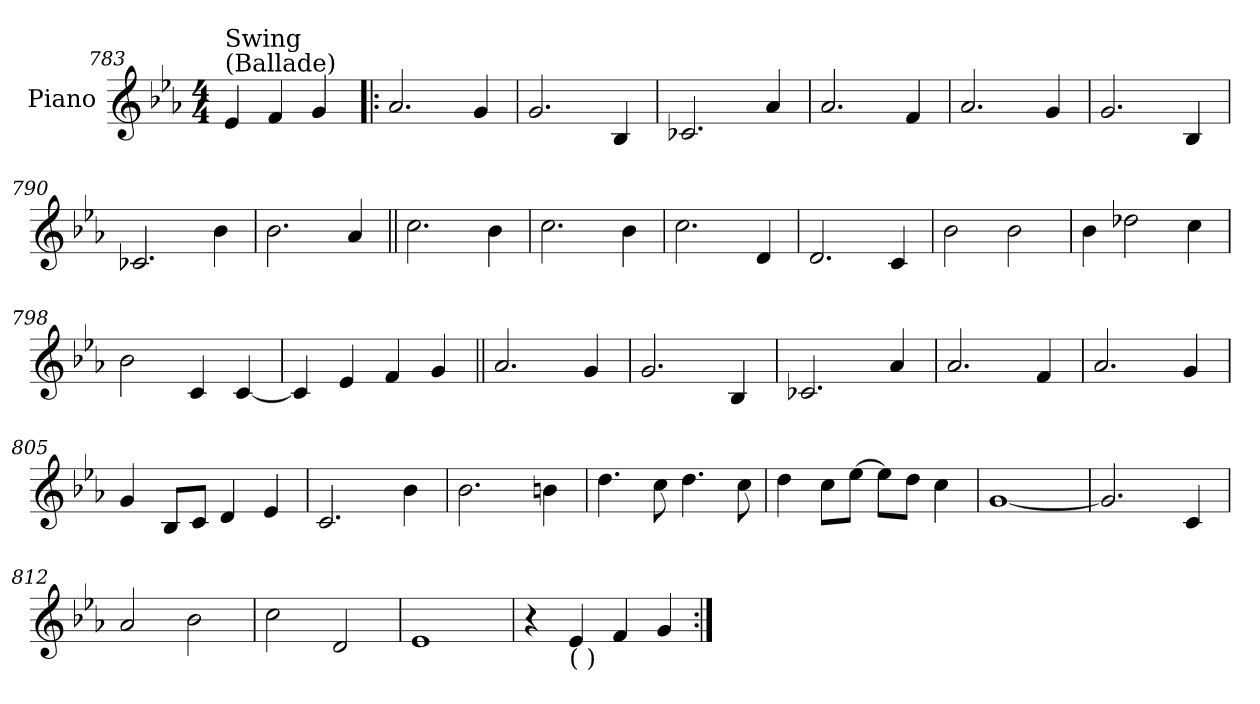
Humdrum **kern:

**kern
*part1
*staff1
*I"Piano
*I'Pno.
!!LO:PB:g=z
*clefG2
*k[b-e-a-]
*M4/4
=783
!LO:TX:a:t=(Ballade)
!LO:TX:t=Swing
4e-/
4f/
4g/
=784!|:
2.a-/
4g/
=785
2.g/
4B-/
=786
2.c-X/
4a-/
=787
2.a-/
4f/
!!LO:LB:g=z
=788
2.a-/
4g/
=789
2.g/
4B-/
=790
2.c-X/
4b-\
=791
2.b-\
4a-/
!!LO:LB:g=z
=792||
2.cc\
4b-\
=793
2.cc\
4b-\
=794
2.cc\
4d/
=795
2.d/
4c/
!!LO:LB:g=z
=796
2b-\
2b-\
=797
4b-\
2dd-X\
4cc\
=798
2b-\
4c/
[4c/
=799
4c/]
4e-/
4f/
4g/
!!LO:LB:g=z
=800||
2.a-/
4g/
=801
2.g/
4B-/
=802
2.c-X/
4a-/
=803
2.a-/
4f/
!!LO:LB:g=z
=804
2.a-/
4g/
=805
4g/
8B-/L
8c/J
4d/
4e-/
=806
2.c/
4b-\
=807
2.b-\
4bn\
!!LO:LB:g=z
=808
4.dd\
8cc\
4.dd\
8cc\
=809
4dd\
8cc\L
[8ee-\J
8ee-\L]
8dd\J
4cc\
=810
[1g
=811
2.g/]
4c/
!!LO:LB:g=z
=812
2a-/
2b-\
=813
2cc\
2d/
=814
1e-
=815
4r
!LO:TX:b:t=(              )
4e-/
4f/
4g/
=:|!
*-
